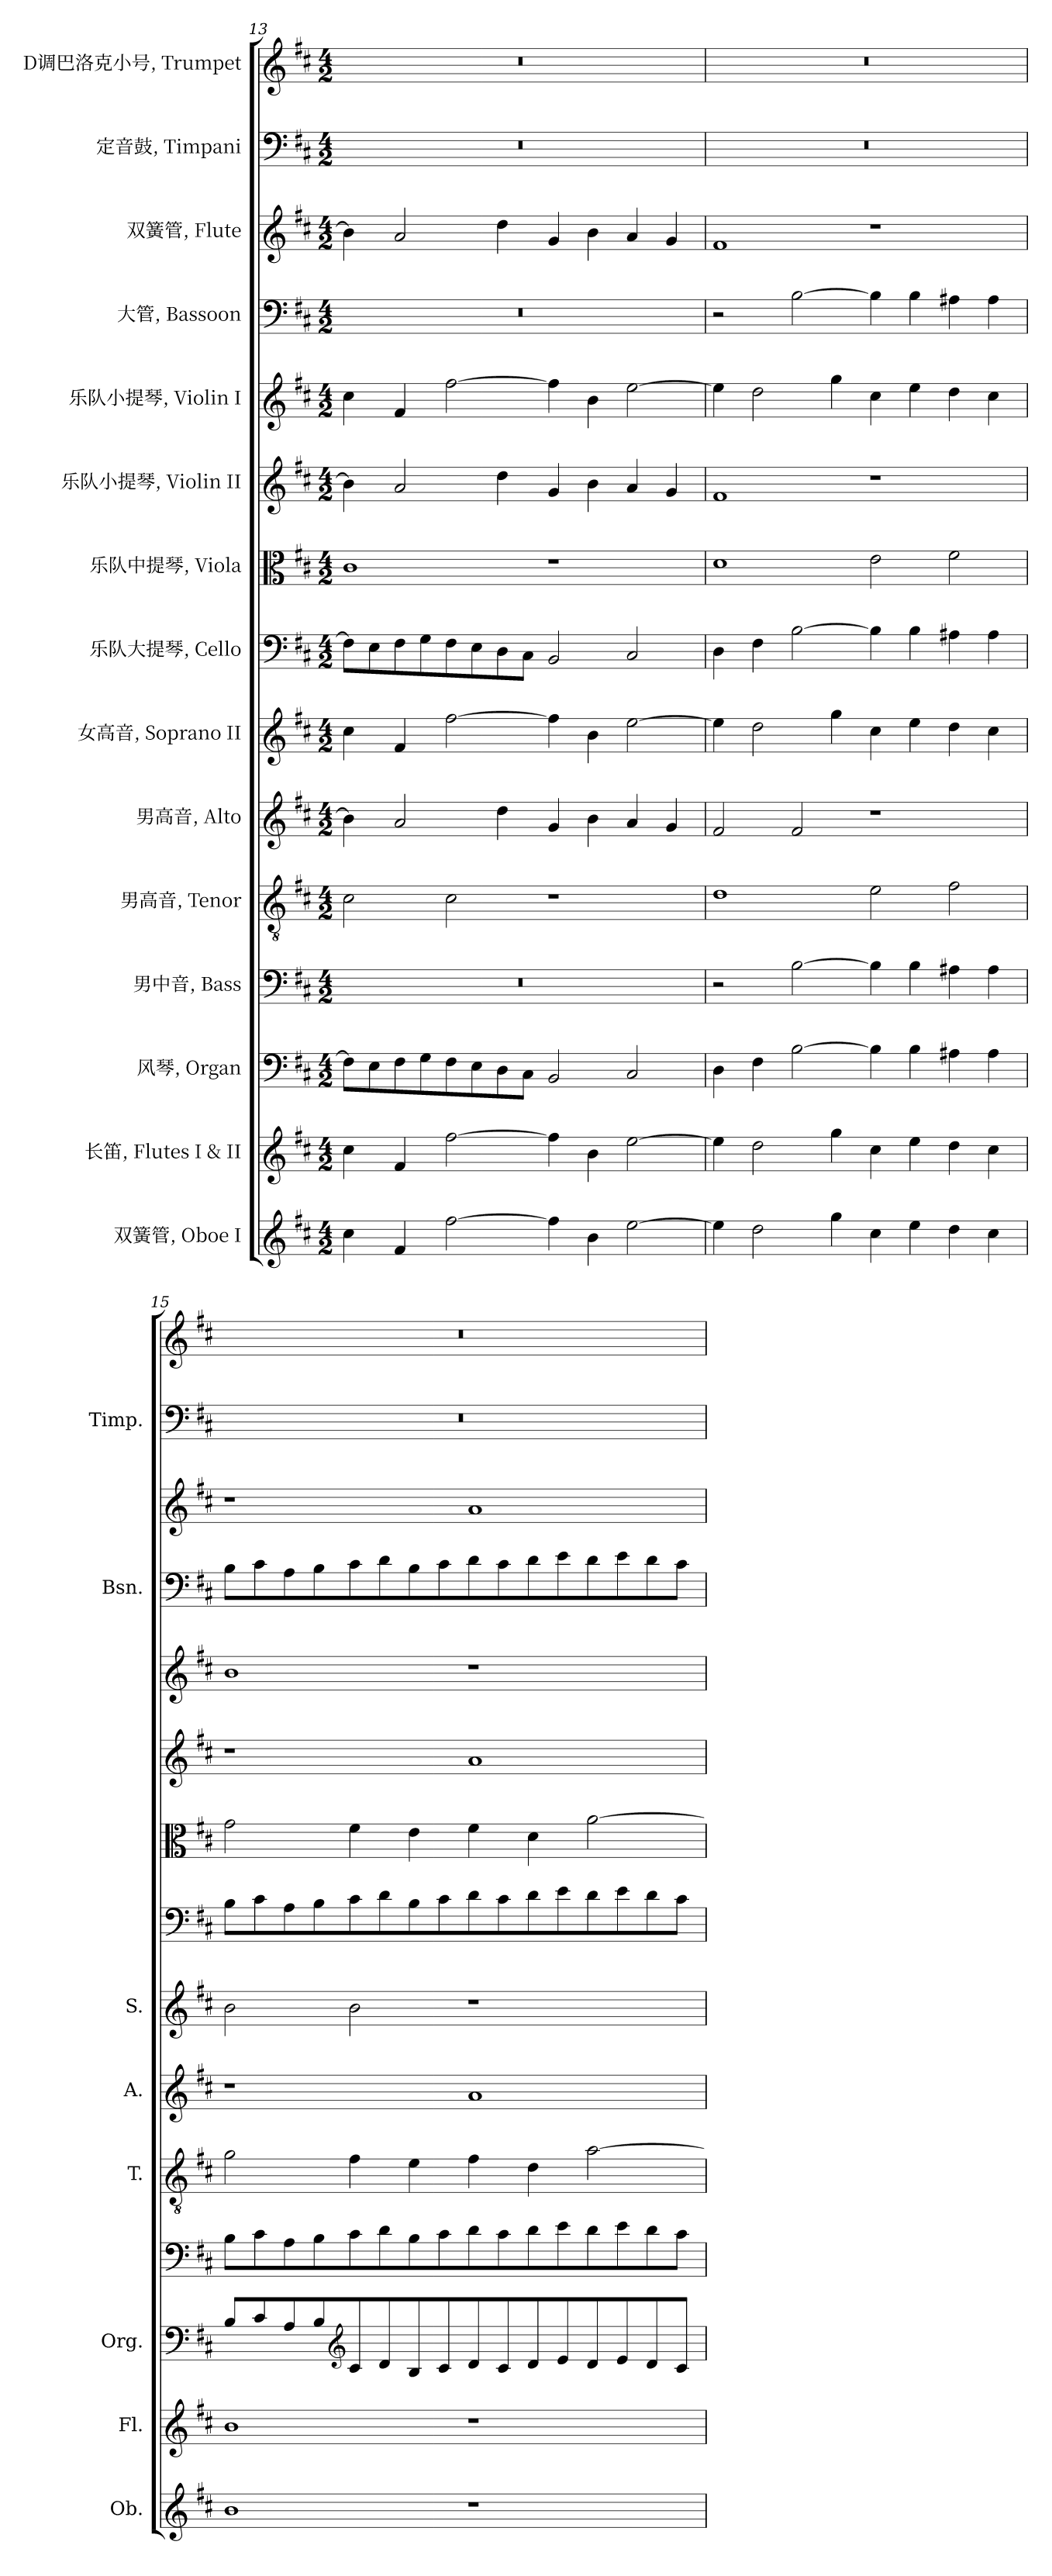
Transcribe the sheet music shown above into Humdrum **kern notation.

**kern	**kern	**kern	**kern	**kern	**kern	**kern	**kern	**kern	**kern	**kern	**kern	**kern	**kern	**kern
*part15	*part14	*part13	*part12	*part11	*part10	*part9	*part8	*part7	*part6	*part5	*part4	*part3	*part2	*part1
*staff15	*staff14	*staff13	*staff12	*staff11	*staff10	*staff9	*staff8	*staff7	*staff6	*staff5	*staff4	*staff3	*staff2	*staff1
*I"双簧管, Oboe I	*I"长笛, Flutes I &amp; II	*I"风琴, Organ	*I"男中音, Bass	*I"男高音, Tenor	*I"男高音, Alto	*I"女高音, Soprano II	*I"乐队大提琴, Cello	*I"乐队中提琴, Viola	*I"乐队小提琴, Violin II	*I"乐队小提琴, Violin I	*I"大管, Bassoon	*I"双簧管, Flute	*I"定音鼓, Timpani	*I"D调巴洛克小号, Trumpet
*I'Ob.	*I'Fl.	*I'Org.	*	*I'T.	*I'A.	*I'S.	*	*	*	*	*I'Bsn.	*	*I'Timp.	*
!!LO:PB:g=z
*clefG2	*clefG2	*clefF4	*clefF4	*clefGv2	*clefG2	*clefG2	*clefF4	*clefC3	*clefG2	*clefG2	*clefF4	*clefG2	*clefF4	*clefG2
*	*	*	*	*	*	*	*	*	*	*	*	*	*	*ITrd-1c-2
*k[f#c#]	*k[f#c#]	*k[f#c#]	*k[f#c#]	*k[f#c#]	*k[f#c#]	*k[f#c#]	*k[f#c#]	*k[f#c#]	*k[f#c#]	*k[f#c#]	*k[f#c#]	*k[f#c#]	*k[f#c#]	*k[f#c#g#d#]
*M4/2	*M4/2	*M4/2	*M4/2	*M4/2	*M4/2	*M4/2	*M4/2	*M4/2	*M4/2	*M4/2	*M4/2	*M4/2	*M4/2	*M4/2
=13	=13	=13	=13	=13	=13	=13	=13	=13	=13	=13	=13	=13	=13	=13
4cc#\	4cc#\	8F#\L]	0r	2c#\	4b\]	4cc#\	8F#\L]	1c#	4b\]	4cc#\	0r	4b\]	0r	0r
.	.	8E\	.	.	.	.	8E\	.	.	.	.	.	.	.
4f#/	4f#/	8F#\	.	.	2a/	4f#/	8F#\	.	2a/	4f#/	.	2a/	.	.
.	.	8G\	.	.	.	.	8G\	.	.	.	.	.	.	.
[2ff#\	[2ff#\	8F#\	.	2c#\	.	[2ff#\	8F#\	.	.	[2ff#\	.	.	.	.
.	.	8E\	.	.	.	.	8E\	.	.	.	.	.	.	.
.	.	8D\	.	.	4dd\	.	8D\	.	4dd\	.	.	4dd\	.	.
.	.	8C#\J	.	.	.	.	8C#\J	.	.	.	.	.	.	.
4ff#\]	4ff#\]	2BB/	.	1r	4g/	4ff#\]	2BB/	1r	4g/	4ff#\]	.	4g/	.	.
4b\	4b\	.	.	.	4b\	4b\	.	.	4b\	4b\	.	4b\	.	.
[2ee\	[2ee\	2C#/	.	.	4a/	[2ee\	2C#/	.	4a/	[2ee\	.	4a/	.	.
.	.	.	.	.	4g/	.	.	.	4g/	.	.	4g/	.	.
=14	=14	=14	=14	=14	=14	=14	=14	=14	=14	=14	=14	=14	=14	=14
4ee\]	4ee\]	4D\	2r	1d	2f#/	4ee\]	4D\	1d	1f#	4ee\]	2r	1f#	0r	0r
2dd\	2dd\	4F#\	.	.	.	2dd\	4F#\	.	.	2dd\	.	.	.	.
.	.	[2B\	[2B\	.	2f#/	.	[2B\	.	.	.	[2B\	.	.	.
4gg\	4gg\	.	.	.	.	4gg\	.	.	.	4gg\	.	.	.	.
4cc#\	4cc#\	4B\]	4B\]	2e\	1r	4cc#\	4B\]	2e\	1r	4cc#\	4B\]	1r	.	.
4ee\	4ee\	4B\	4B\	.	.	4ee\	4B\	.	.	4ee\	4B\	.	.	.
4dd\	4dd\	4A#X\	4A#X\	2f#\	.	4dd\	4A#X\	2f#\	.	4dd\	4A#X\	.	.	.
4cc#\	4cc#\	4A#\	4A#\	.	.	4cc#\	4A#\	.	.	4cc#\	4A#\	.	.	.
!!LO:PB:g=z
=15	=15	=15	=15	=15	=15	=15	=15	=15	=15	=15	=15	=15	=15	=15
1b	1b	8B/L	8B\L	2g\	1r	2b\	8B\L	2g\	1r	1b	8B\L	1r	0r	0r
.	.	8c#/	8c#\	.	.	.	8c#\	.	.	.	8c#\	.	.	.
.	.	8A/	8A\	.	.	.	8A\	.	.	.	8A\	.	.	.
.	.	8B/	8B\	.	.	.	8B\	.	.	.	8B\	.	.	.
*	*	*clefG2	*	*	*	*	*	*	*	*	*	*	*	*
.	.	8c#/	8c#\	4f#\	.	2b\	8c#\	4f#\	.	.	8c#\	.	.	.
.	.	8d/	8d\	.	.	.	8d\	.	.	.	8d\	.	.	.
.	.	8B/	8B\	4e\	.	.	8B\	4e\	.	.	8B\	.	.	.
.	.	8c#/	8c#\	.	.	.	8c#\	.	.	.	8c#\	.	.	.
1r	1r	8d/	8d\	4f#\	1a	1r	8d\	4f#\	1a	1r	8d\	1a	.	.
.	.	8c#/	8c#\	.	.	.	8c#\	.	.	.	8c#\	.	.	.
.	.	8d/	8d\	4d\	.	.	8d\	4d\	.	.	8d\	.	.	.
.	.	8e/	8e\	.	.	.	8e\	.	.	.	8e\	.	.	.
.	.	8d/	8d\	[2a\	.	.	8d\	[2a\	.	.	8d\	.	.	.
.	.	8e/	8e\	.	.	.	8e\	.	.	.	8e\	.	.	.
.	.	8d/	8d\	.	.	.	8d\	.	.	.	8d\	.	.	.
.	.	8c#/J	8c#\J	.	.	.	8c#\J	.	.	.	8c#\J	.	.	.
=	=	=	=	=	=	=	=	=	=	=	=	=	=	=
*-	*-	*-	*-	*-	*-	*-	*-	*-	*-	*-	*-	*-	*-	*-
